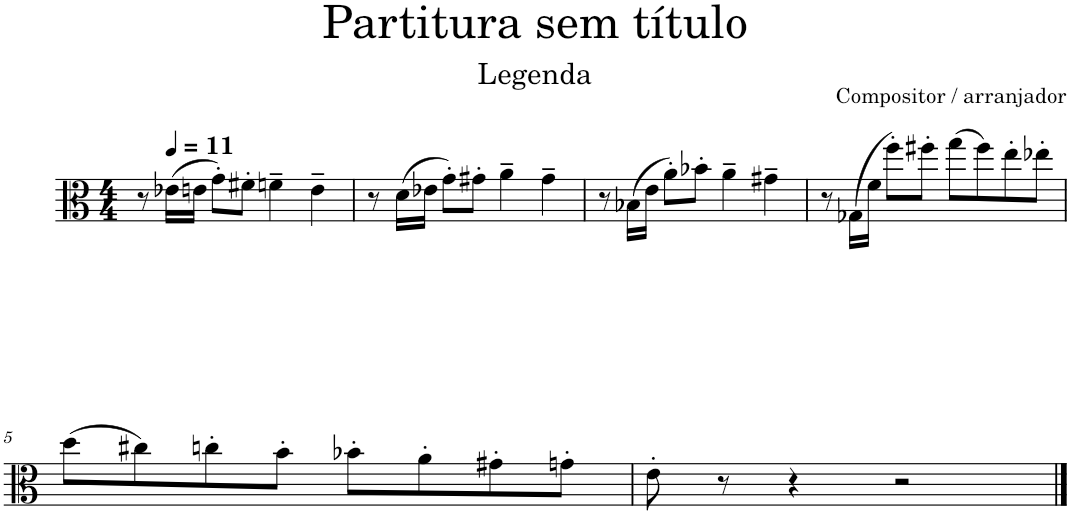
**kern
*part1
*staff1
*I"Viola
*I'Vla.
*clefC3
*k[]
*M4/4
=1
8r
*MM11
(16e-X\LL
16en\JJ
8g'\L)
8f#X'\J
4fn~\
4e~\
=2
8r
(16d\LL
16e-X\JJ
8g'\L)
8g#X'\J
4a~\
4g#~\
=3
8r
(16B-X\LL
16e\JJ
8a'\L)
8b-X'\J
4a~\
4g#X~\
=4
8r
(16G-X\LL
16f\JJ
8ff'\L)
8ff#X'\J
(8gg\L
8ff#\)
8ee'\
8ee-X'\J
!!LO:LB:g=z
=5
(8dd\L
8cc#X\)
8ccn'\
8b'\J
8b-X'\L
8a'\
8g#X'\
8gn'\J
=6
8e'\
8r
4r
2r
==
*-
